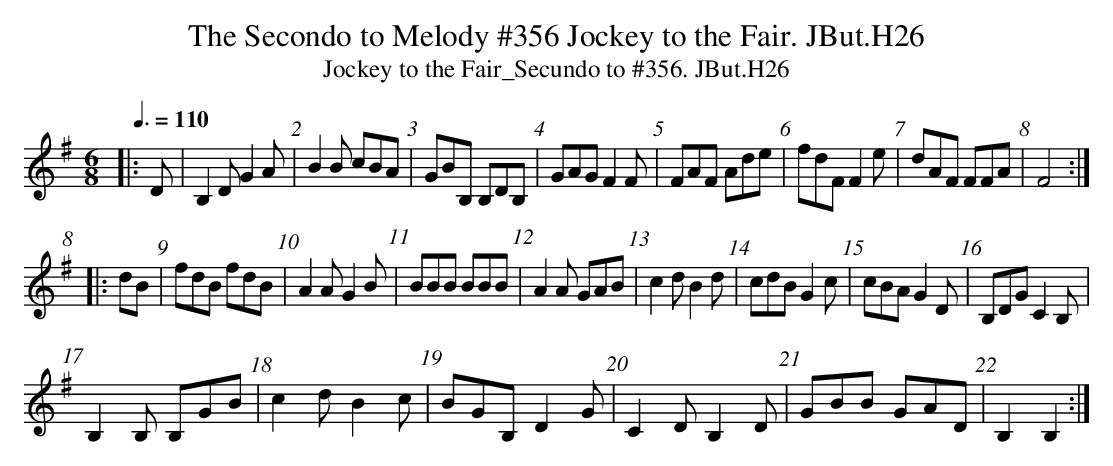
X:1
T:Secondo to Melody #356 Jockey to the Fair. JBut.H26, The
T:Jockey to the Fair_Secundo to #356. JBut.H26
M:6/8
L:1/8
Q:3/8=110
K:G
|: D | B,2 D G2 A | B2 B cBA | GBB, B,DB, | GAG F2 F | FAF Ade | fdF F2 e | dAF FFA | F4 :|
|: dB | fdB fdB | A2 A G2 B | BBB BBB | A2 A GAB | c2 d B2 d | cdB G2 c | cBA G2 D | B,DG C2 B, |
B,2 B, B,GB | c2 d B2 c | BGB, D2 G | C2 D B,2 D | GBB GAD | B,2 B,2 :|
